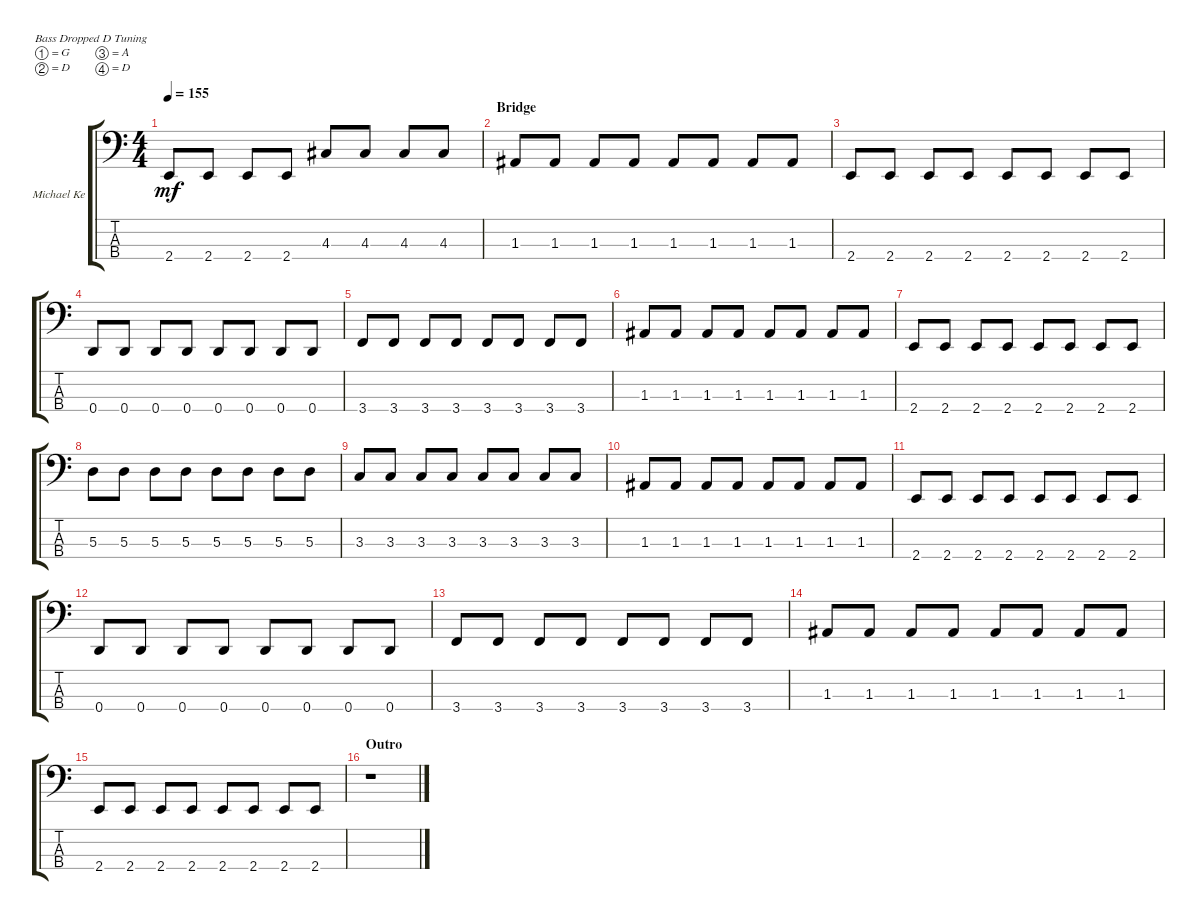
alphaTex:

\defaultSystemsLayout 4
\bracketExtendMode groupsimilarinstruments
\firstSystemTrackNameOrientation horizontal
\otherSystemsTrackNameOrientation horizontal
\track ("Michael Kerr (Bass)" "Michael Ke") {instrument electricbassfinger}
\staff {score tabs}
\tuning (G2 D2 A1 D1)
\ts (4 4)
\tempo 155
\clef f4
\ks c
2.4.8{dy mf} 2.4.8 2.4.8 2.4.8 4.3.8 4.3.8 4.3.8 4.3.8 |
\section ("" "Bridge")
1.3.8 1.3.8 1.3.8 1.3.8 1.3.8 1.3.8 1.3.8 1.3.8 |
2.4.8 2.4.8 2.4.8 2.4.8 2.4.8 2.4.8 2.4.8 2.4.8 |
0.4.8 0.4.8 0.4.8 0.4.8 0.4.8 0.4.8 0.4.8 0.4.8 |
3.4.8 3.4.8 3.4.8 3.4.8 3.4.8 3.4.8 3.4.8 3.4.8 |
1.3.8 1.3.8 1.3.8 1.3.8 1.3.8 1.3.8 1.3.8 1.3.8 |
2.4.8 2.4.8 2.4.8 2.4.8 2.4.8 2.4.8 2.4.8 2.4.8 |
5.3.8 5.3.8 5.3.8 5.3.8 5.3.8 5.3.8 5.3.8 5.3.8 |
3.3.8 3.3.8 3.3.8 3.3.8 3.3.8 3.3.8 3.3.8 3.3.8 |
1.3.8 1.3.8 1.3.8 1.3.8 1.3.8 1.3.8 1.3.8 1.3.8 |
2.4.8 2.4.8 2.4.8 2.4.8 2.4.8 2.4.8 2.4.8 2.4.8 |
0.4.8 0.4.8 0.4.8 0.4.8 0.4.8 0.4.8 0.4.8 0.4.8 |
3.4.8 3.4.8 3.4.8 3.4.8 3.4.8 3.4.8 3.4.8 3.4.8 |
1.3.8 1.3.8 1.3.8 1.3.8 1.3.8 1.3.8 1.3.8 1.3.8 |
2.4.8 2.4.8 2.4.8 2.4.8 2.4.8 2.4.8 2.4.8 2.4.8 |
\section ("" "Outro")
r.1
